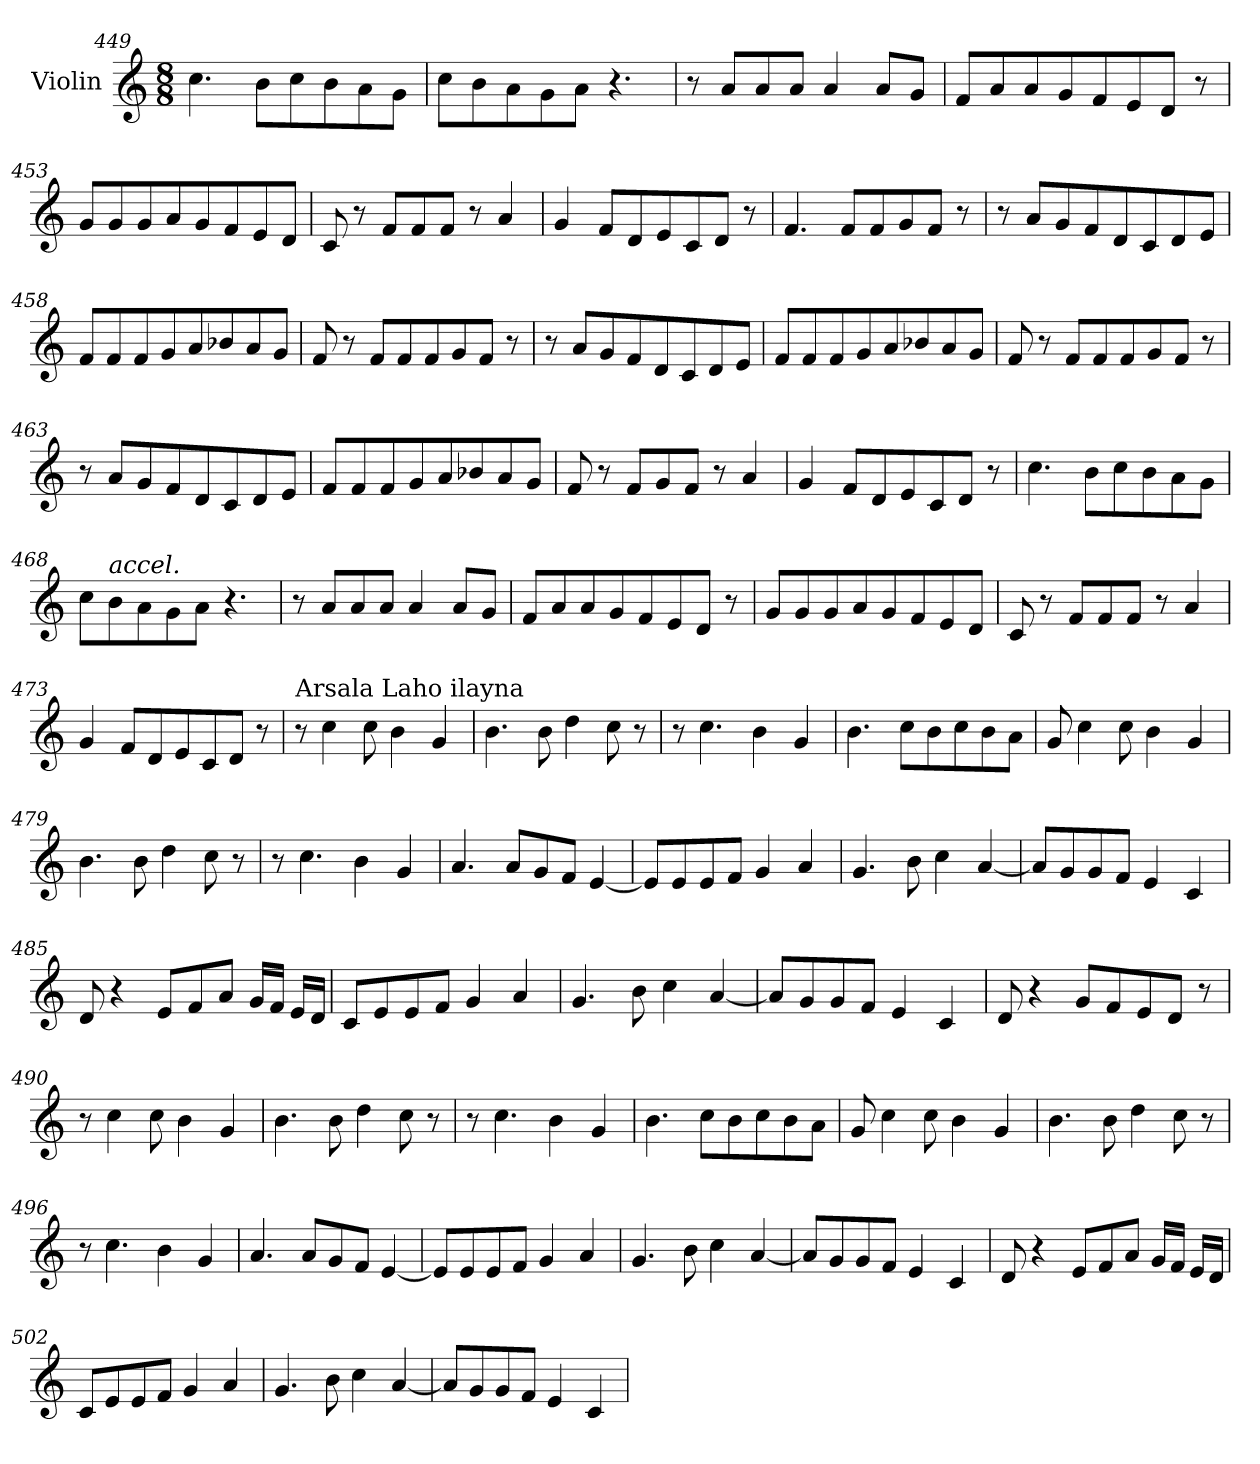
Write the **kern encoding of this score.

**kern
*part1
*staff1
*I"Violin
*clefG2
*k[]
*M8/8
=449
4.cc\
8b\L
8cc\
8b\
8a\
8g\J
=450
8cc\L
8b\
8a\
8g\
8a\J
4.r
=451
8r
8a/L
8a/
8a/J
4a/
8a/L
8g/J
!!LO:LB:g=z
=452
8f/L
8a/
8a/
8g/
8f/
8e/
8d/J
8r
=453
8g/L
8g/
8g/
8a/
8g/
8f/
8e/
8d/J
=454
8c/
8r
8f/L
8f/
8f/J
8r
4a/
=455
4g/
8f/L
8d/
8e/
8c/
8d/J
8r
!!LO:LB:g=z
=456
4.f/
8f/L
8f/
8g/
8f/J
8r
=457
8r
8a/L
8g/
8f/
8d/
8c/
8d/
8e/J
=458
8f/L
8f/
8f/
8g/
8a/
8b-X/
8a/
8g/J
=459
8f/
8r
8f/L
8f/
8f/
8g/
8f/J
8r
!!LO:PB:g=z
=460
8r
8a/L
8g/
8f/
8d/
8c/
8d/
8e/J
=461
8f/L
8f/
8f/
8g/
8a/
8b-X/
8a/
8g/J
=462
8f/
8r
8f/L
8f/
8f/
8g/
8f/J
8r
=463
8r
8a/L
8g/
8f/
8d/
8c/
8d/
8e/J
!!LO:LB:g=z
=464
8f/L
8f/
8f/
8g/
8a/
8b-X/
8a/
8g/J
=465
8f/
8r
8f/L
8g/
8f/J
8r
4a/
=466
4g/
8f/L
8d/
8e/
8c/
8d/J
8r
=467
4.cc\
8b\L
8cc\
8b\
8a\
8g\J
!!LO:LB:g=z
=468
8cc\L
!LO:TX:a:i:t=accel.
8b\
8a\
8g\
8a\J
4.r
=469
8r
8a/L
8a/
8a/J
4a/
8a/L
8g/J
=470
8f/L
8a/
8a/
8g/
8f/
8e/
8d/J
8r
=471
8g/L
8g/
8g/
8a/
8g/
8f/
8e/
8d/J
!!LO:LB:g=z
=472
8c/
8r
8f/L
8f/
8f/J
8r
4a/
=473
4g/
8f/L
8d/
8e/
8c/
8d/J
8r
=474
*MM110
!LO:TX:a:t=Arsala Laho  ilayna
8r
4cc\
8cc\
4b\
4g/
=475
4.b\
8b\
4dd\
8cc\
8r
=476
8r
4.cc\
4b\
4g/
!!LO:LB:g=z
=477
4.b\
8cc\L
8b\
8cc\
8b\
8a\J
=478
8g/
4cc\
8cc\
4b\
4g/
=479
4.b\
8b\
4dd\
8cc\
8r
=480
8r
4.cc\
4b\
4g/
=481
4.a/
8a/L
8g/
8f/J
[4e/
!!LO:LB:g=z
=482
8e/L]
8e/
8e/
8f/J
4g/
4a/
=483
4.g/
8b\
4cc\
[4a/
=484
8a/L]
8g/
8g/
8f/J
4e/
4c/
=485
8d/
4r
8e/L
8f/
8a/J
16g/LL
16f/JJ
16e/LL
16d/JJ
!!LO:LB:g=z
=486
8c/L
8e/
8e/
8f/J
4g/
4a/
=487
4.g/
8b\
4cc\
[4a/
=488
8a/L]
8g/
8g/
8f/J
4e/
4c/
=489
8d/
4r
8g/L
8f/
8e/
8d/J
8r
=490
8r
4cc\
8cc\
4b\
4g/
!!LO:LB:g=z
=491
4.b\
8b\
4dd\
8cc\
8r
=492
8r
4.cc\
4b\
4g/
=493
4.b\
8cc\L
8b\
8cc\
8b\
8a\J
=494
8g/
4cc\
8cc\
4b\
4g/
=495
4.b\
8b\
4dd\
8cc\
8r
!!LO:PB:g=z
=496
8r
4.cc\
4b\
4g/
=497
4.a/
8a/L
8g/
8f/J
[4e/
=498
8e/L]
8e/
8e/
8f/J
4g/
4a/
=499
4.g/
8b\
4cc\
[4a/
=500
8a/L]
8g/
8g/
8f/J
4e/
4c/
!!LO:LB:g=z
=501
8d/
4r
8e/L
8f/
8a/J
16g/LL
16f/JJ
16e/LL
16d/JJ
=502
8c/L
8e/
8e/
8f/J
4g/
4a/
=503
4.g/
8b\
4cc\
[4a/
=504
8a/L]
8g/
8g/
8f/J
4e/
4c/
=
*-
